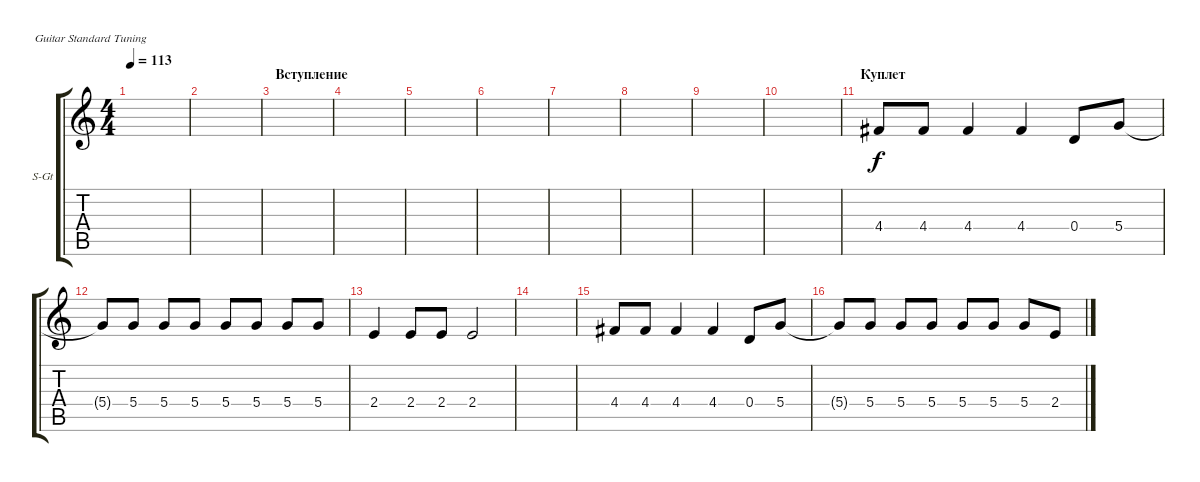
\defaultSystemsLayout 4
\bracketExtendMode groupsimilarinstruments
\firstSystemTrackNameOrientation horizontal
\otherSystemsTrackNameOrientation horizontal
\track ("В. Бутусов (Вокал: нижняя октава)" "S-Gt") {instrument acousticguitarsteel}
\staff {score tabs}
\tuning (E4 B3 G3 D3 A2 E2)
\ts (4 4)
\tempo 113
\clef g2
\scale
0.487395
\ks c
|
\scale
0.256303 |
\section ("" "Вступление")
\scale
0.256303 |
\scale
0.333333 |
\scale
0.333333 |
\scale
0.333333 |
\scale
0.333333 |
\scale
0.333333 |
\scale
0.333333 |
|
\section ("" "Куплет")
4.4.8 4.4.8 4.4.4 4.4.4 0.4.8 5.4.8 |
5.4{t}.8 5.4.8 5.4.8 5.4.8 5.4.8 5.4.8 5.4.8 5.4.8 |
2.4.4 2.4.8 2.4.8 2.4.2 |
|
4.4.8 4.4.8 4.4.4 4.4.4 0.4.8 5.4.8 |
5.4{t}.8 5.4.8 5.4.8 5.4.8 5.4.8 5.4.8 5.4.8 2.4.8
